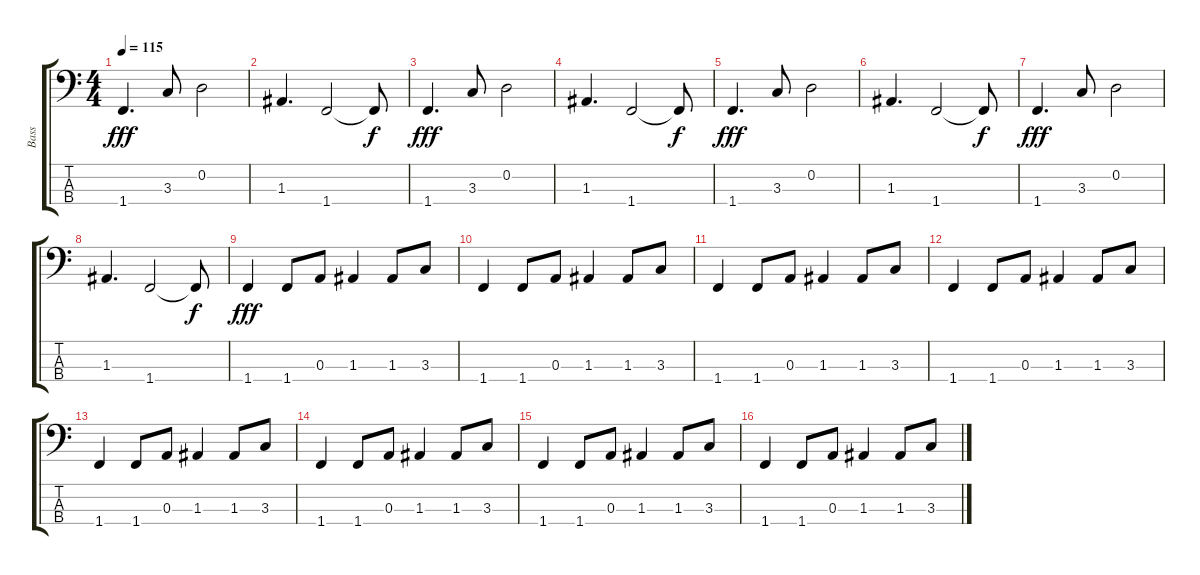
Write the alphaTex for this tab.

\track ("Bass" "Bass") {instrument electricbassfinger}
\staff {score tabs}
\tuning (G2 D2 A1 E1) {hide}
\ts (4 4)
\tempo 115
\clef f4
\ks c
1.4.4{d dy fff} 3.3.8 0.2.2 |
1.3.4{d} 1.4.2 1.4{t}.8{dy f} |
1.4.4{d dy fff} 3.3.8 0.2.2 |
1.3.4{d} 1.4.2 1.4{t}.8{dy f} |
1.4.4{d dy fff} 3.3.8 0.2.2 |
1.3.4{d} 1.4.2 1.4{t}.8{dy f} |
1.4.4{d dy fff} 3.3.8 0.2.2 |
1.3.4{d} 1.4.2 1.4{t}.8{dy f} |
1.4.4{dy fff} 1.4.8 0.3.8 1.3.4 1.3.8 3.3.8 |
1.4.4 1.4.8 0.3.8 1.3.4 1.3.8 3.3.8 |
1.4.4 1.4.8 0.3.8 1.3.4 1.3.8 3.3.8 |
1.4.4 1.4.8 0.3.8 1.3.4 1.3.8 3.3.8 |
1.4.4 1.4.8 0.3.8 1.3.4 1.3.8 3.3.8 |
1.4.4 1.4.8 0.3.8 1.3.4 1.3.8 3.3.8 |
1.4.4 1.4.8 0.3.8 1.3.4 1.3.8 3.3.8 |
1.4.4 1.4.8 0.3.8 1.3.4 1.3.8 3.3.8
